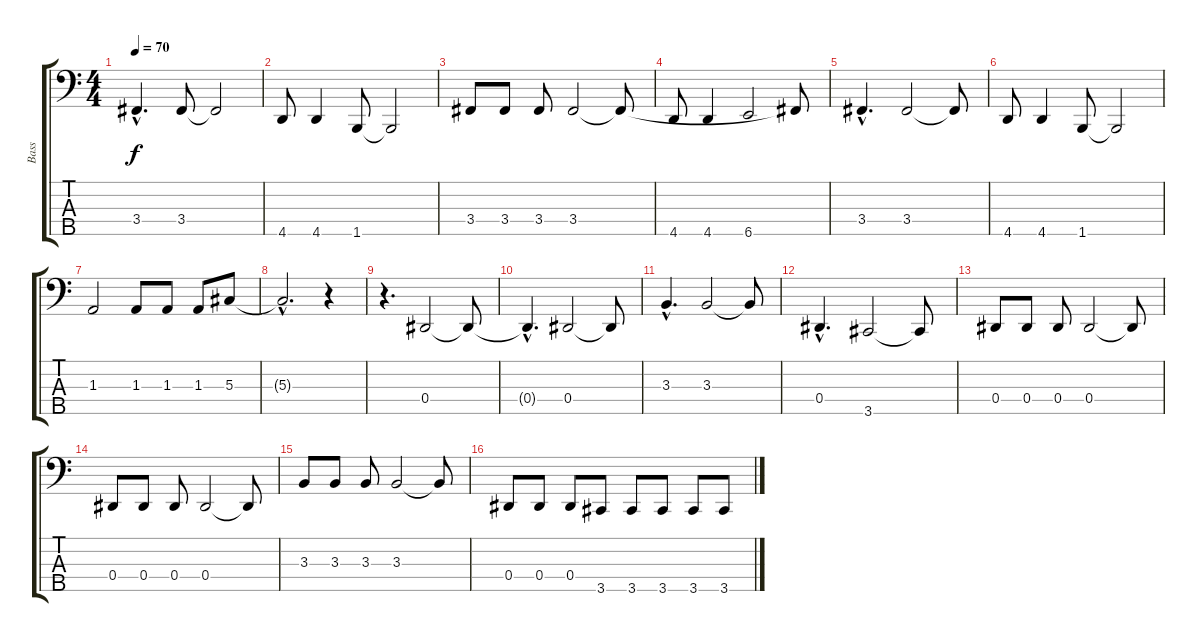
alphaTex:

\track ("Bass" "Bass") {instrument electricbassfinger}
\staff {score tabs}
\tuning (Gb2 Db2 Ab1 Eb1 Bb0) {hide}
\ts (4 4)
\tempo 70
\clef f4
\ks c
3.4{hac}.4{d dy f} 3.4.8 3.4{t}.2 |
4.5.8 4.5.4 1.5.8 1.5{t}.2 |
3.4.8 3.4.8 3.4.8 3.4.2 3.4{t}.8 |
4.5.8 4.5.4 6.5.2 3.4{t}.8 |
3.4{hac}.4{d} 3.4.2 3.4{t}.8 |
4.5.8 4.5.4 1.5.8 1.5{t}.2 |
1.3.2 1.3.8 1.3.8 1.3.8 5.3.8 |
5.3{hac t}.2{d} r.4 |
r.4{d} 0.4.2 0.4{t}.8 |
0.4{hac t}.4{d} 0.4.2 0.4{t}.8 |
3.3{hac}.4{d} 3.3.2 3.3{t}.8 |
0.4{hac}.4{d} 3.5.2 3.5{t}.8 |
0.4.8 0.4.8 0.4.8 0.4.2 0.4{t}.8 |
0.4.8 0.4.8 0.4.8 0.4.2 0.4{t}.8 |
3.3.8 3.3.8 3.3.8 3.3.2 3.3{t}.8 |
0.4.8 0.4.8 0.4.8 3.5.8 3.5.8 3.5.8 3.5.8 3.5.8
